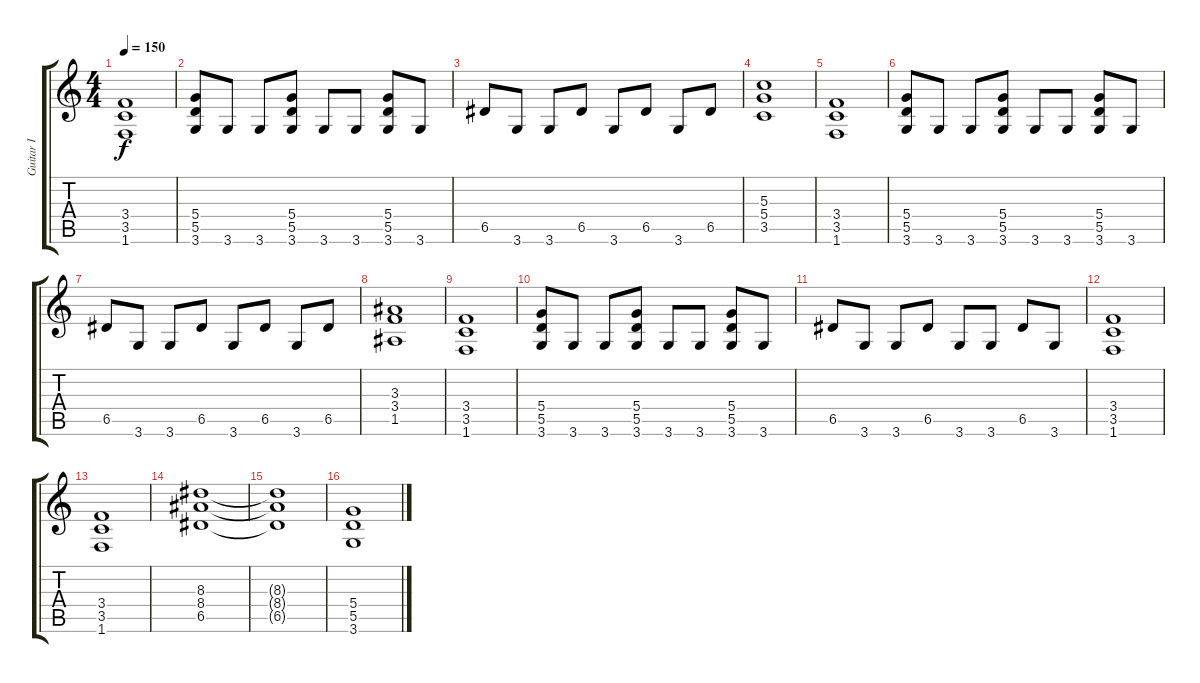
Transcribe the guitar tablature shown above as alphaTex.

\track ("Guitar I" "Guitar I") {instrument distortionguitar}
\staff {score tabs}
\tuning (E4 B3 G3 D3 A2 E2) {hide}
\ts (4 4)
\tempo 150
\clef g2
\ks c
(3.4 3.5 1.6).1{dy f} |
(5.4 5.5 3.6).8 3.6.8 3.6.8 (5.4 5.5 3.6).8 3.6.8 3.6.8 (5.4 5.5 3.6).8 3.6.8 |
6.5.8 3.6.8 3.6.8 6.5.8 3.6.8 6.5.8 3.6.8 6.5.8 |
(5.3 5.4 3.5).1 |
(3.4 3.5 1.6).1 |
(5.4 5.5 3.6).8 3.6.8 3.6.8 (5.4 5.5 3.6).8 3.6.8 3.6.8 (5.4 5.5 3.6).8 3.6.8 |
6.5.8 3.6.8 3.6.8 6.5.8 3.6.8 6.5.8 3.6.8 6.5.8 |
(3.3 3.4 1.5).1 |
(3.4 3.5 1.6).1 |
(5.4 5.5 3.6).8 3.6.8 3.6.8 (5.4 5.5 3.6).8 3.6.8 3.6.8 (5.4 5.5 3.6).8 3.6.8 |
6.5.8 3.6.8 3.6.8 6.5.8 3.6.8 3.6.8 6.5.8 3.6.8 |
(3.4 3.5 1.6).1 |
(3.4 3.5 1.6).1 |
(8.3 8.4 6.5).1 |
(8.3{t} 8.4{t} 6.5{t}).1 |
(5.4 5.5 3.6).1
